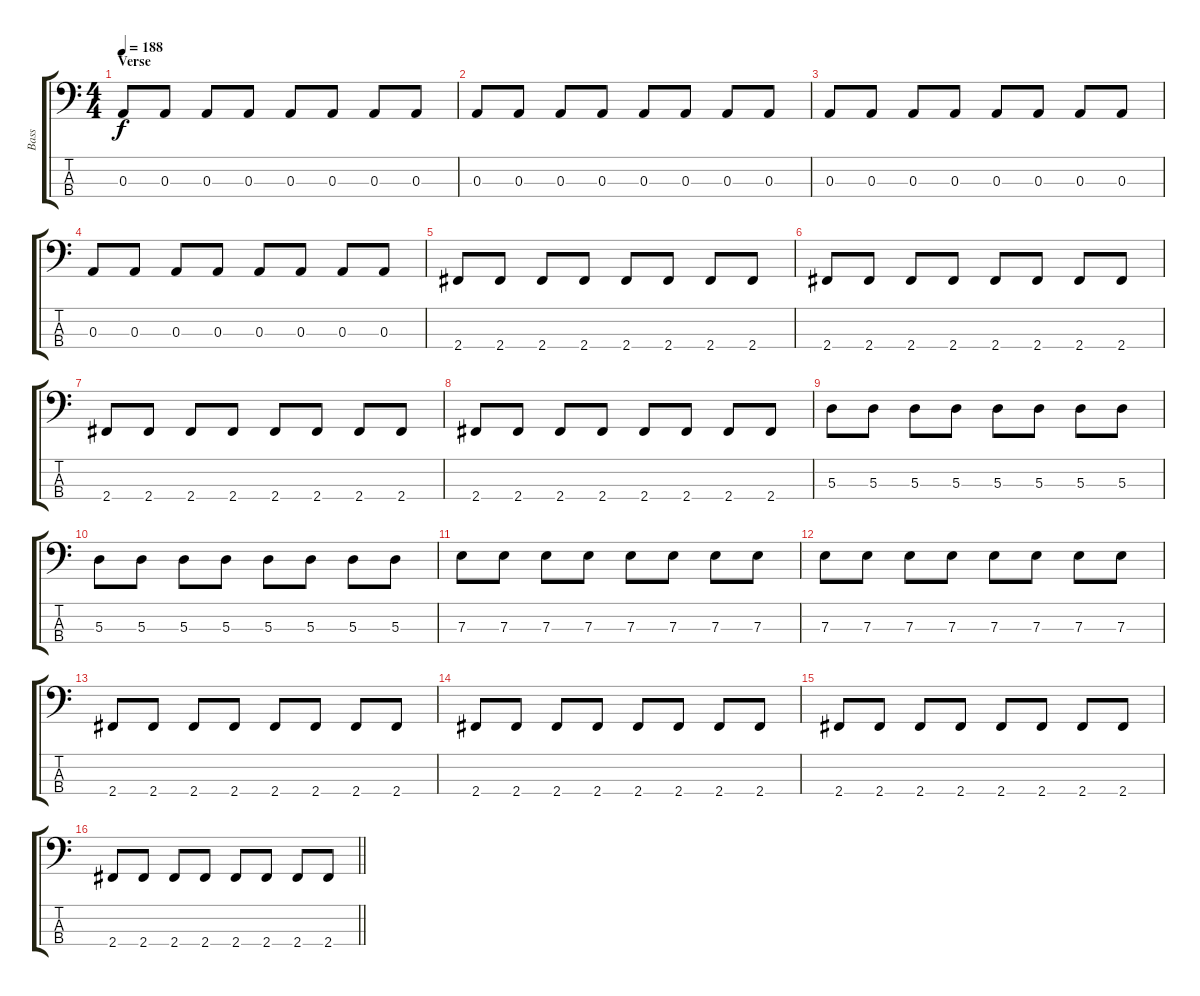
\track ("Bass" "Bass") {instrument electricbassfinger}
\staff {score tabs}
\tuning (G2 D2 A1 E1) {hide}
\ts (4 4)
\section ("" "Verse")
\tempo 188
\clef f4
\ks c
0.3.8{dy f} 0.3.8 0.3.8 0.3.8 0.3.8 0.3.8 0.3.8 0.3.8 |
0.3.8 0.3.8 0.3.8 0.3.8 0.3.8 0.3.8 0.3.8 0.3.8 |
0.3.8 0.3.8 0.3.8 0.3.8 0.3.8 0.3.8 0.3.8 0.3.8 |
0.3.8 0.3.8 0.3.8 0.3.8 0.3.8 0.3.8 0.3.8 0.3.8 |
2.4.8 2.4.8 2.4.8 2.4.8 2.4.8 2.4.8 2.4.8 2.4.8 |
2.4.8 2.4.8 2.4.8 2.4.8 2.4.8 2.4.8 2.4.8 2.4.8 |
2.4.8 2.4.8 2.4.8 2.4.8 2.4.8 2.4.8 2.4.8 2.4.8 |
2.4.8 2.4.8 2.4.8 2.4.8 2.4.8 2.4.8 2.4.8 2.4.8 |
5.3.8 5.3.8 5.3.8 5.3.8 5.3.8 5.3.8 5.3.8 5.3.8 |
5.3.8 5.3.8 5.3.8 5.3.8 5.3.8 5.3.8 5.3.8 5.3.8 |
7.3.8 7.3.8 7.3.8 7.3.8 7.3.8 7.3.8 7.3.8 7.3.8 |
7.3.8 7.3.8 7.3.8 7.3.8 7.3.8 7.3.8 7.3.8 7.3.8 |
2.4.8 2.4.8 2.4.8 2.4.8 2.4.8 2.4.8 2.4.8 2.4.8 |
2.4.8 2.4.8 2.4.8 2.4.8 2.4.8 2.4.8 2.4.8 2.4.8 |
2.4.8 2.4.8 2.4.8 2.4.8 2.4.8 2.4.8 2.4.8 2.4.8 |
\barLineRight lightlight
2.4.8 2.4.8 2.4.8 2.4.8 2.4.8 2.4.8 2.4.8 2.4.8
